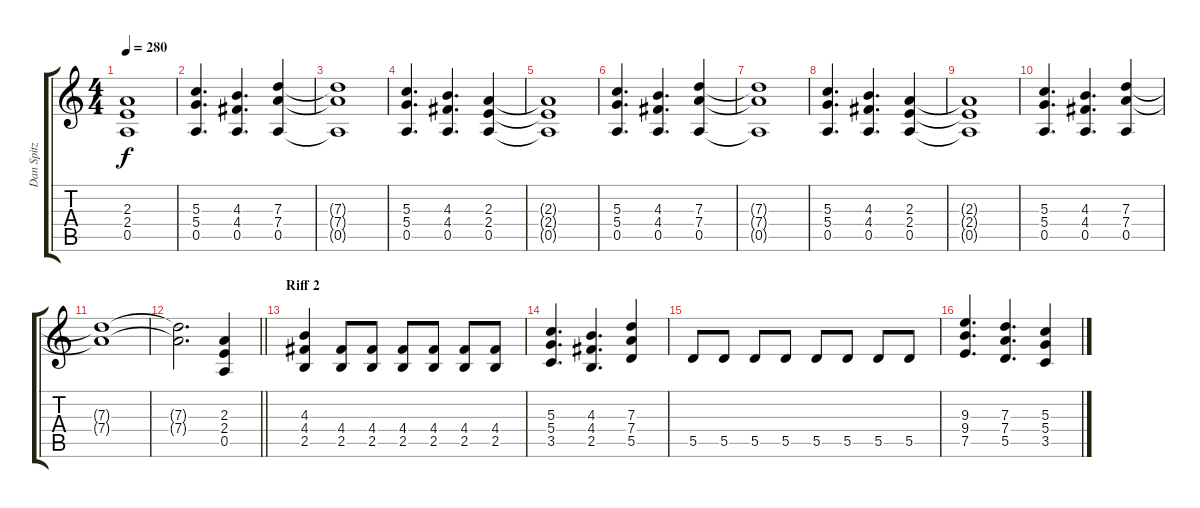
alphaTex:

\track ("Dan Spitz" "Dan Spitz") {instrument distortionguitar}
\staff {score tabs}
\tuning (E4 B3 G3 D3 A2 E2) {hide}
\ts (4 4)
\tempo 280
\clef g2
\ks c
(2.3{t} 2.4{t} 0.5{t}).1{dy f} |
(5.3 5.4 0.5).4{d} (4.3 4.4 0.5).4{d} (7.3 7.4 0.5).4 |
(7.3{t} 7.4{t} 0.5{t}).1 |
(5.3 5.4 0.5).4{d} (4.3 4.4 0.5).4{d} (2.3 2.4 0.5).4 |
(2.3{t} 2.4{t} 0.5{t}).1 |
(5.3 5.4 0.5).4{d} (4.3 4.4 0.5).4{d} (7.3 7.4 0.5).4 |
(7.3{t} 7.4{t} 0.5{t}).1 |
(5.3 5.4 0.5).4{d} (4.3 4.4 0.5).4{d} (2.3 2.4 0.5).4 |
(2.3{t} 2.4{t} 0.5{t}).1 |
(5.3 5.4 0.5).4{d} (4.3 4.4 0.5).4{d} (7.3 7.4 0.5).4 |
(7.3{t} 7.4{t}).1 |
\barLineRight lightlight
(7.3{t} 7.4{t}).2{d} (2.3 2.4 0.5).4 |
\section ("" "Riff 2")
(4.3 4.4 2.5).4 (4.4 2.5).8 (4.4 2.5).8 (4.4 2.5).8 (4.4 2.5).8 (4.4 2.5).8 (4.4 2.5).8 |
(5.3 5.4 3.5).4{d} (4.3 4.4 2.5).4{d} (7.3 7.4 5.5).4 |
5.5.8 5.5.8 5.5.8 5.5.8 5.5.8 5.5.8 5.5.8 5.5.8 |
(9.3 9.4 7.5).4{d} (7.3 7.4 5.5).4{d} (5.3 5.4 3.5).4
